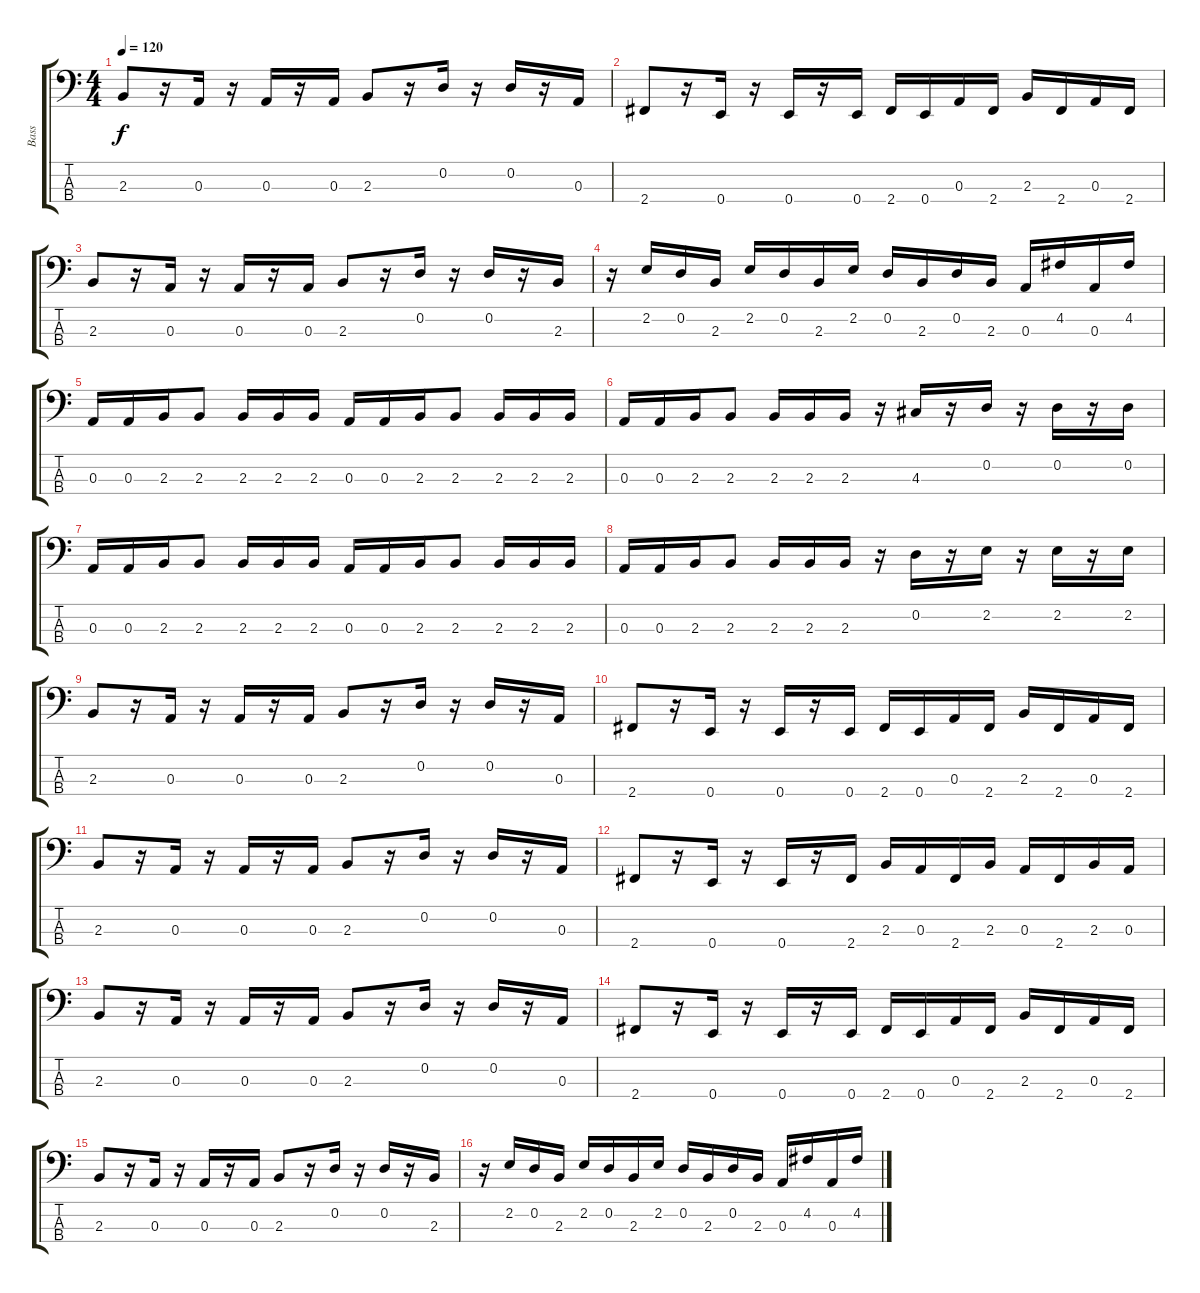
\track ("Bass" "Bass") {instrument electricbassfinger}
\staff {score tabs}
\tuning (G2 D2 A1 E1) {hide}
\ts (4 4)
\tempo 120
\clef f4
\ks c
2.3.8{dy f} r.16 0.3.16 r.16 0.3.16 r.16 0.3.16 2.3.8 r.16 0.2.16 r.16 0.2.16 r.16 0.3.16 |
2.4.8 r.16 0.4.16 r.16 0.4.16 r.16 0.4.16 2.4.16 0.4.16 0.3.16 2.4.16 2.3.16 2.4.16 0.3.16 2.4.16 |
2.3.8 r.16 0.3.16 r.16 0.3.16 r.16 0.3.16 2.3.8 r.16 0.2.16 r.16 0.2.16 r.16 2.3.16 |
r.16 2.2.16 0.2.16 2.3.16 2.2.16 0.2.16 2.3.16 2.2.16 0.2.16 2.3.16 0.2.16 2.3.16 0.3.16 4.2.16 0.3.16 4.2.16 |
0.3.16 0.3.16 2.3.16 2.3.8 2.3.16 2.3.16 2.3.16 0.3.16 0.3.16 2.3.16 2.3.8 2.3.16 2.3.16 2.3.16 |
0.3.16 0.3.16 2.3.16 2.3.8 2.3.16 2.3.16 2.3.16 r.16 4.3.16 r.16 0.2.16 r.16 0.2.16 r.16 0.2.16 |
0.3.16 0.3.16 2.3.16 2.3.8 2.3.16 2.3.16 2.3.16 0.3.16 0.3.16 2.3.16 2.3.8 2.3.16 2.3.16 2.3.16 |
0.3.16 0.3.16 2.3.16 2.3.8 2.3.16 2.3.16 2.3.16 r.16 0.2.16 r.16 2.2.16 r.16 2.2.16 r.16 2.2.16 |
2.3.8 r.16 0.3.16 r.16 0.3.16 r.16 0.3.16 2.3.8 r.16 0.2.16 r.16 0.2.16 r.16 0.3.16 |
2.4.8 r.16 0.4.16 r.16 0.4.16 r.16 0.4.16 2.4.16 0.4.16 0.3.16 2.4.16 2.3.16 2.4.16 0.3.16 2.4.16 |
2.3.8 r.16 0.3.16 r.16 0.3.16 r.16 0.3.16 2.3.8 r.16 0.2.16 r.16 0.2.16 r.16 0.3.16 |
2.4.8 r.16 0.4.16 r.16 0.4.16 r.16 2.4.16 2.3.16 0.3.16 2.4.16 2.3.16 0.3.16 2.4.16 2.3.16 0.3.16 |
2.3.8 r.16 0.3.16 r.16 0.3.16 r.16 0.3.16 2.3.8 r.16 0.2.16 r.16 0.2.16 r.16 0.3.16 |
2.4.8 r.16 0.4.16 r.16 0.4.16 r.16 0.4.16 2.4.16 0.4.16 0.3.16 2.4.16 2.3.16 2.4.16 0.3.16 2.4.16 |
2.3.8 r.16 0.3.16 r.16 0.3.16 r.16 0.3.16 2.3.8 r.16 0.2.16 r.16 0.2.16 r.16 2.3.16 |
r.16 2.2.16 0.2.16 2.3.16 2.2.16 0.2.16 2.3.16 2.2.16 0.2.16 2.3.16 0.2.16 2.3.16 0.3.16 4.2.16 0.3.16 4.2.16
